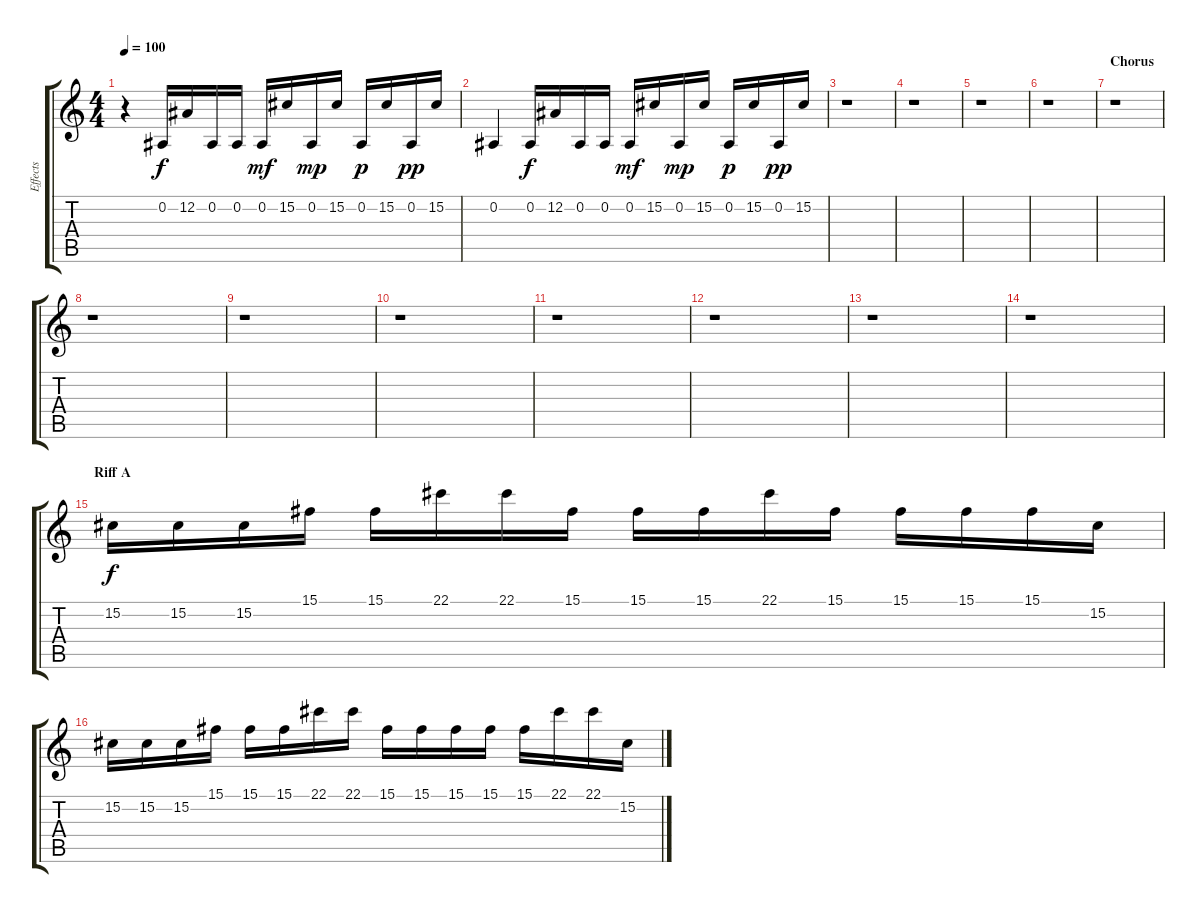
\track ("Effects" "Effects") {instrument lead8bassandlead}
\staff {score tabs}
\tuning (Eb4 Bb3 Gb3 Db3 Ab2 Db2) {hide}
\ts (4 4)
\tempo 100
\clef g2
\ks c
r.4{dy pp volume 6} 0.2.16{dy f balance 0} 12.2.16 0.2.16 0.2.16 0.2.16{dy mf balance 16} 15.2.16 0.2.16{dy mp} 15.2.16 0.2.16{dy p} 15.2.16 0.2.16{dy pp} 15.2.16 |
0.2.4{balance 8} 0.2.16{dy f balance 16} 12.2.16 0.2.16 0.2.16 0.2.16{dy mf balance 0} 15.2.16 0.2.16{dy mp} 15.2.16 0.2.16{dy p} 15.2.16 0.2.16{dy pp} 15.2.16 |
r.1 |
r.1 |
r.1 |
r.1 |
\section ("" "Chorus")
r.1 |
r.1 |
r.1 |
r.1 |
r.1 |
r.1 |
r.1 |
r.1 |
\section ("" "Riff A")
15.2.16{dy f volume 9 balance 8} 15.2.16 15.2.16 15.1.16 15.1.16 22.1.16 22.1.16 15.1.16 15.1.16 15.1.16 22.1.16 15.1.16 15.1.16 15.1.16 15.1.16 15.2.16 |
15.2.16 15.2.16 15.2.16 15.1.16 15.1.16 15.1.16 22.1.16 22.1.16 15.1.16 15.1.16 15.1.16 15.1.16 15.1.16 22.1.16 22.1.16 15.2.16
